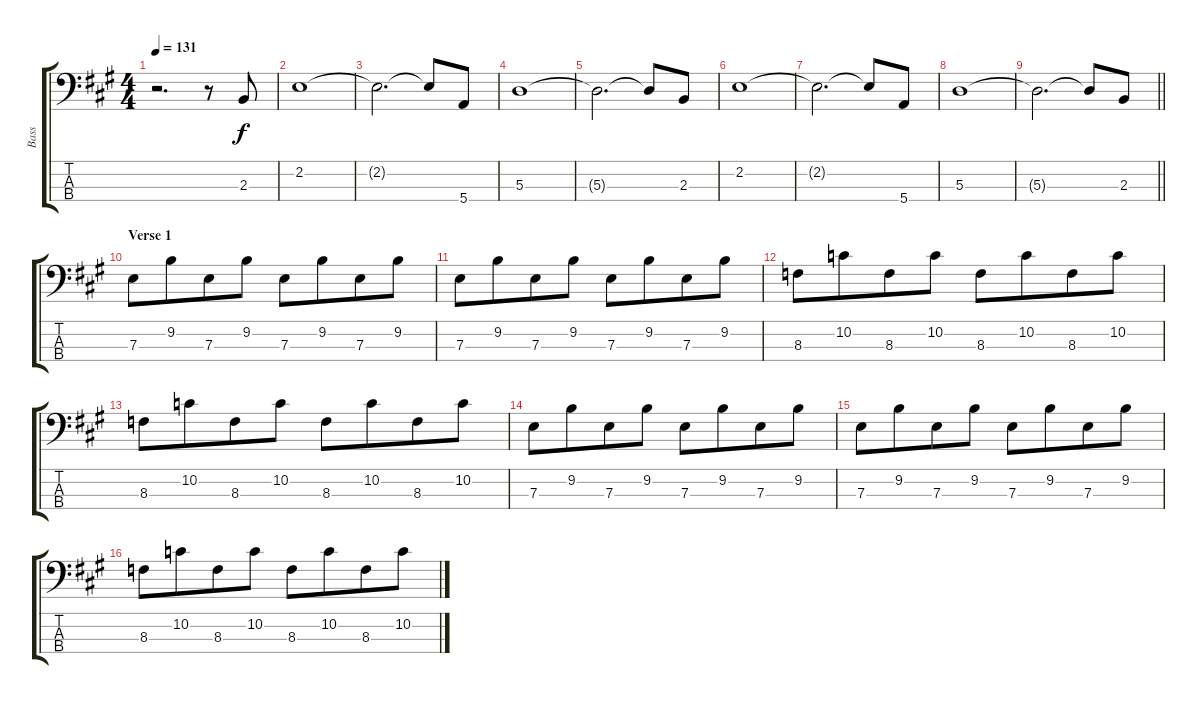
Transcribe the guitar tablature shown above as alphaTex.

\track ("Bass" "Bass") {instrument electricbassfinger}
\staff {score tabs}
\tuning (G2 D2 A1 E1) {hide}
\ts (4 4)
\tempo 131
\clef f4
\ks a
r.2{d dy f instrument electricbassfinger} r.8 2.3.8 |
2.2.1 |
2.2{t}.2{d} 2.2{t}.8 5.4.8 |
5.3.1 |
5.3{t}.2{d} 5.3{t}.8 2.3.8 |
2.2.1 |
2.2{t}.2{d} 2.2{t}.8 5.4.8 |
5.3.1 |
\barLineRight lightlight
5.3{t}.2{d} 5.3{t}.8 2.3.8 |
\section ("" "Verse 1")
7.3.8 9.2.8{beam merge} 7.3.8 9.2.8 7.3.8 9.2.8{beam merge} 7.3.8 9.2.8 |
7.3.8 9.2.8{beam merge} 7.3.8 9.2.8 7.3.8 9.2.8{beam merge} 7.3.8 9.2.8 |
8.3.8 10.2.8{beam merge} 8.3.8 10.2.8 8.3.8 10.2.8{beam merge} 8.3.8 10.2.8 |
8.3.8 10.2.8{beam merge} 8.3.8 10.2.8 8.3.8 10.2.8{beam merge} 8.3.8 10.2.8 |
7.3.8 9.2.8{beam merge} 7.3.8 9.2.8 7.3.8 9.2.8{beam merge} 7.3.8 9.2.8 |
7.3.8 9.2.8{beam merge} 7.3.8 9.2.8 7.3.8 9.2.8{beam merge} 7.3.8 9.2.8 |
8.3.8 10.2.8{beam merge} 8.3.8 10.2.8 8.3.8 10.2.8{beam merge} 8.3.8 10.2.8
